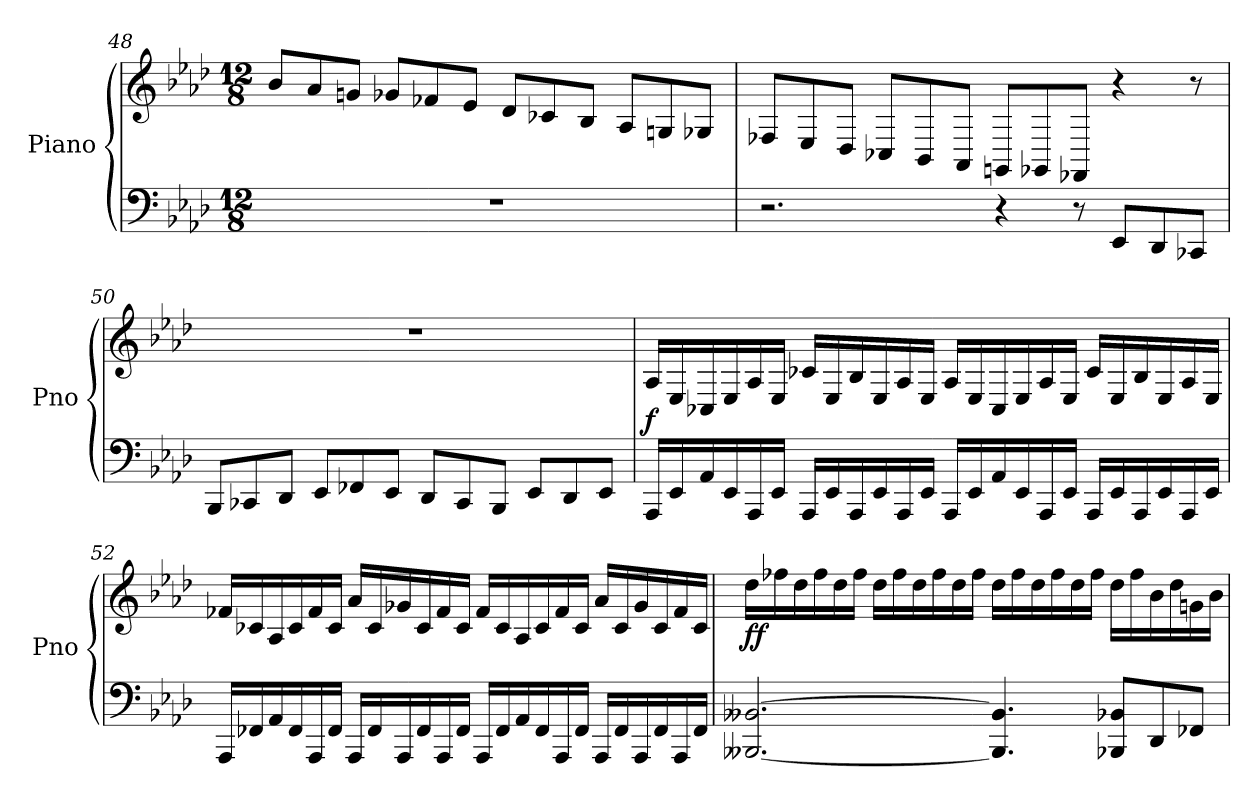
**kern	**kern	**dynam
*part1	*part1	*part1
*staff2	*staff1	*staff1/2
*I"Piano	*	*
*I'Pno	*	*
!!LO:LB:g=z
*clefF4	*clefG2	*
*k[b-e-a-d-]	*k[b-e-a-d-]	*
*A-:	*A-:	*
*M12/8	*M12/8	*
=48	=48	=48
1.r	8b-/L	.
.	8a-/	.
.	8gn/J	.
.	8g-X/L	.
.	8f-X/	.
.	8e-/J	.
.	8d-/L	.
.	8c-X/	.
.	8B-/J	.
.	8A-/L	.
.	8Gn/	.
.	8G-X/J	.
=49	=49	=49
2.r	8F-X/L	.
.	8E-/	.
.	8D-/J	.
.	8C-X/L	.
.	8BB-/	.
.	8AA-/J	.
4r	8GGn/L	.
.	8GG-X/	.
8r	8FF-X/J	.
8EE-/L	4r	.
8DD-/	.	.
8CC-X/J	8r	.
!!LO:PB:g=z
=50	=50	=50
8BBB-/L	1.r	.
8CC-X/	.	.
8DD-/J	.	.
8EE-/L	.	.
8FF-X/	.	.
8EE-/J	.	.
8DD-/L	.	.
8CC-/	.	.
8BBB-/J	.	.
8EE-/L	.	.
8DD-/	.	.
8EE-/J	.	.
!!LO:LB:g=z
=51	=51	=51
!	!	!LO:DY:b
16AAA-/LL	16A-/LL	f
16EE-/	16E-/	.
16AA-/	16C-X/	.
16EE-/	16E-/	.
16AAA-/	16A-/	.
16EE-/JJ	16E-/JJ	.
16AAA-/LL	16c-X/LL	.
16EE-/	16E-/	.
16AAA-/	16B-/	.
16EE-/	16E-/	.
16AAA-/	16A-/	.
16EE-/JJ	16E-/JJ	.
16AAA-/LL	16A-/LL	.
16EE-/	16E-/	.
16AA-/	16C-/	.
16EE-/	16E-/	.
16AAA-/	16A-/	.
16EE-/JJ	16E-/JJ	.
16AAA-/LL	16c-/LL	.
16EE-/	16E-/	.
16AAA-/	16B-/	.
16EE-/	16E-/	.
16AAA-/	16A-/	.
16EE-/JJ	16E-/JJ	.
!!LO:LB:g=z
=52	=52	=52
16AAA-/LL	16f-X/LL	.
16FF-X/	16c-X/	.
16AA-/	16A-/	.
16FF-/	16c-/	.
16AAA-/	16f-/	.
16FF-/JJ	16c-/JJ	.
16AAA-/LL	16a-/LL	.
16FF-/	16c-/	.
16AAA-/	16g-X/	.
16FF-/	16c-/	.
16AAA-/	16f-/	.
16FF-/JJ	16c-/JJ	.
16AAA-/LL	16f-/LL	.
16FF-/	16c-/	.
16AA-/	16A-/	.
16FF-/	16c-/	.
16AAA-/	16f-/	.
16FF-/JJ	16c-/JJ	.
16AAA-/LL	16a-/LL	.
16FF-/	16c-/	.
16AAA-/	16g-/	.
16FF-/	16c-/	.
16AAA-/	16f-/	.
16FF-/JJ	16c-/JJ	.
!!LO:LB:g=z
=53	=53	=53
!	!	!LO:DY:b
[2.BBB--X/ [2.BB--X/	16dd-\LL	ff
.	16ff-X\	.
.	16dd-\	.
.	16ff-\	.
.	16dd-\	.
.	16ff-\JJ	.
.	16dd-\LL	.
.	16ff-\	.
.	16dd-\	.
.	16ff-\	.
.	16dd-\	.
.	16ff-\JJ	.
4.BBB--/] 4.BB--/]	16dd-\LL	.
.	16ff-\	.
.	16dd-\	.
.	16ff-\	.
.	16dd-\	.
.	16ff-\JJ	.
8BBB-X/ 8BB-X/L	16dd-\LL	.
.	16ff-\	.
8DD-/	16b-\	.
.	16dd-\	.
8FF-X/J	16gn\	.
.	16b-\JJ	.
=	=	=
*-	*-	*-
